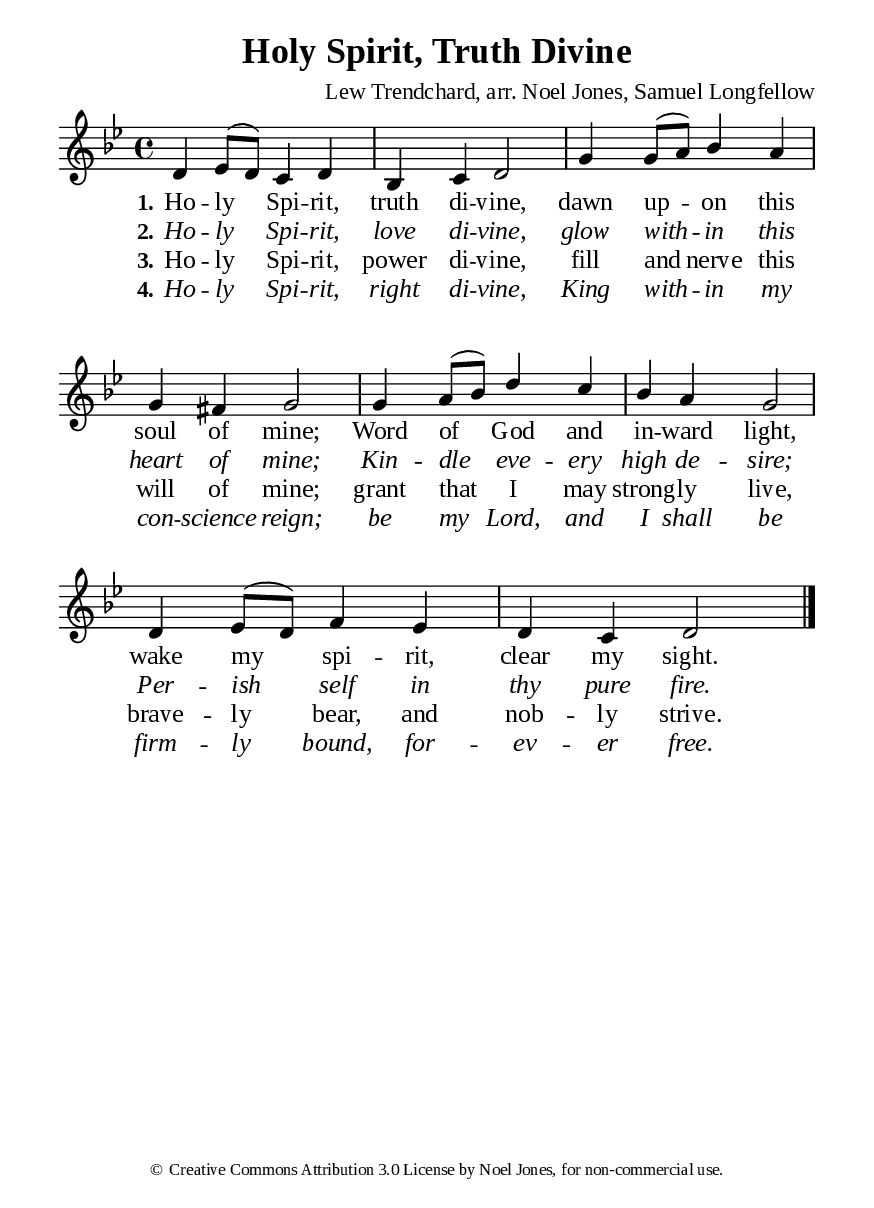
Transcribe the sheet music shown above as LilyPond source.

\version "2.18.2"

\header {
  title = "Holy Spirit, Truth Divine"
  composer = "Lew Trendchard, arr. Noel Jones, Samuel Longfellow"
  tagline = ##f
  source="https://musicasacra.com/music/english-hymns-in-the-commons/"
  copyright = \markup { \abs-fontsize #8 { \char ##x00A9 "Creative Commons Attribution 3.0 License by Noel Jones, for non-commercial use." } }
}

global= {
  \key bes \major
  \time 4/4
  \override Score.BarNumber.break-visibility = ##(#f #f #f)
  \override Lyrics.LyricSpace.minimum-distance = #3.0
}

\paper {
  #(set-paper-size "a5")
  top-margin = 10\mm
  bottom-margin = 5\mm
  left-margin = 10\mm
  right-margin = 10\mm
  indent = #0
  #(define fonts
	 (make-pango-font-tree "Liberation Serif"
	 		       "Liberation Serif"
			       "Liberation Serif"
			       (/ 20 20)))
  system-system-spacing = #'((basic-distance . 3) (padding . 5))
}

printItalic = \with {
  \override LyricText.font-shape = #'italic
}

% Verse music
musicVerseSoprano = \relative c' {
  d4 ees8 (d) c4 d |
  bes c d2 |
  g4 g8 (a) bes4 a |
  g fis g2 |
  g4 a8 (bes) d4 c |
  bes a g2 |
  d4 ees8 (d) f4 ees |
  d c d2 \bar "|."
}

% Verse lyrics
verseOne = \lyricmode {
  \set stanza = #"1."
  Ho -- ly Spi -- rit, truth di -- vine,
  dawn up -- on this soul of mine;
  Word of God and in -- ward light,
  wake my spi -- rit, clear my sight.
}

verseTwo = \lyricmode {
  \set stanza = #"2."
  Ho -- ly Spi -- rit, love di -- vine,
  glow with -- in this heart of mine;
  Kin -- dle eve -- ery high de -- sire;
  Per -- ish self in thy pure fire.
}

verseThree = \lyricmode {
  \set stanza = #"3."
  Ho -- ly Spi -- rit, power di -- vine,
  fill and nerve this will of mine;
  grant that I may strong -- ly live,
  brave -- ly bear, and nob -- ly strive.
}

verseFour = \lyricmode {
  \set stanza = #"4."
  Ho -- ly Spi -- rit, right di -- vine,
  King with -- in my con -- science reign;
  be my Lord, and I shall be
  firm -- ly bound, for -- ev -- er free.
}

% Layout
\score {
    \new ChoirStaff <<
      \new Staff <<
        \clef "treble"
        \new Voice = "sopranos" { \global \stemUp \slurUp \musicVerseSoprano }
      >>
      \new Lyrics \lyricsto sopranos \verseOne
      \new Lyrics \printItalic \lyricsto sopranos \verseTwo
      \new Lyrics \lyricsto sopranos \verseThree
      \new Lyrics \printItalic \lyricsto sopranos \verseFour
    >>
}
